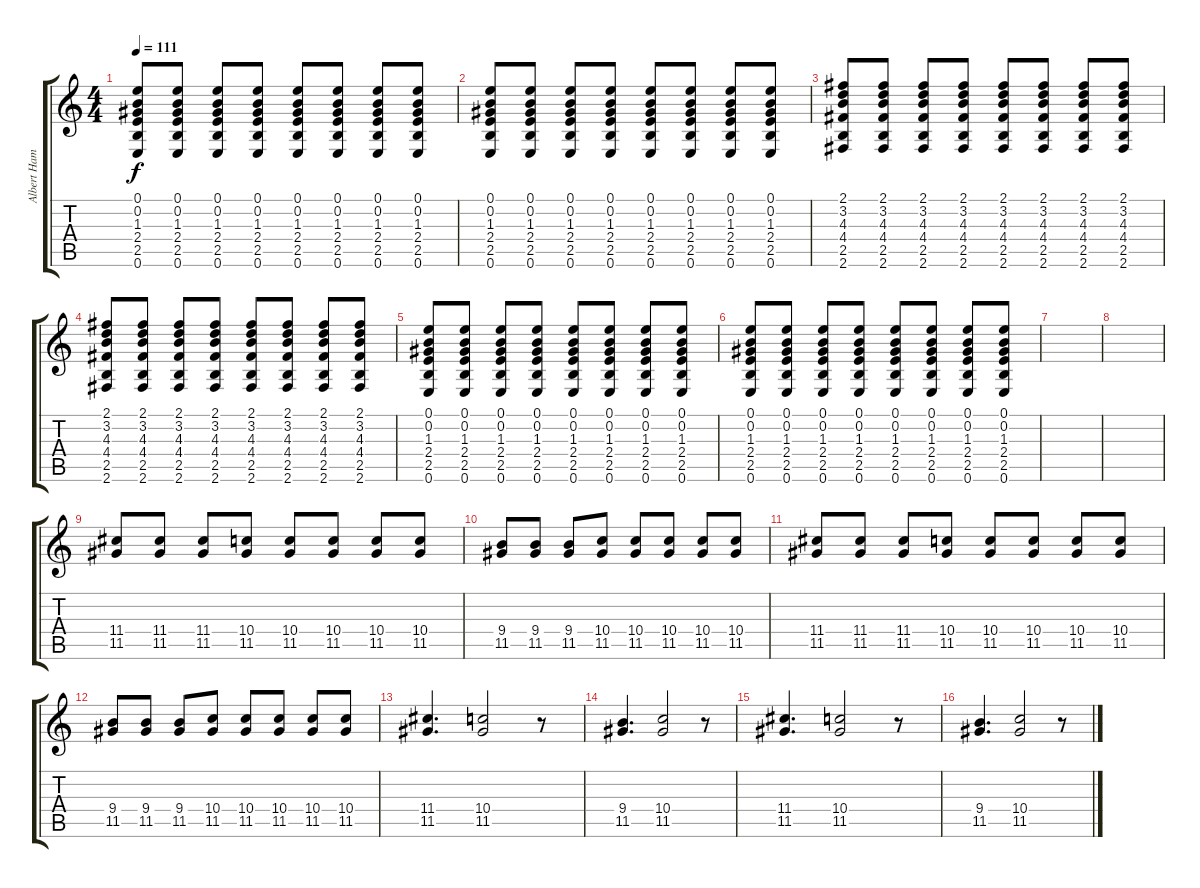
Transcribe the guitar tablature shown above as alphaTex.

\track ("Albert Hammond Jr." "Albert Ham") {instrument distortionguitar}
\staff {score tabs}
\tuning (E4 B3 G3 D3 A2 E2) {hide}
\ts (4 4)
\tempo 111
\clef g2
\ks c
(0.1 0.2 1.3 2.4 2.5 0.6).8{dy f} (0.1 0.2 1.3 2.4 2.5 0.6).8 (0.1 0.2 1.3 2.4 2.5 0.6).8 (0.1 0.2 1.3 2.4 2.5 0.6).8 (0.1 0.2 1.3 2.4 2.5 0.6).8 (0.1 0.2 1.3 2.4 2.5 0.6).8 (0.1 0.2 1.3 2.4 2.5 0.6).8 (0.1 0.2 1.3 2.4 2.5 0.6).8 |
(0.1 0.2 1.3 2.4 2.5 0.6).8 (0.1 0.2 1.3 2.4 2.5 0.6).8 (0.1 0.2 1.3 2.4 2.5 0.6).8 (0.1 0.2 1.3 2.4 2.5 0.6).8 (0.1 0.2 1.3 2.4 2.5 0.6).8 (0.1 0.2 1.3 2.4 2.5 0.6).8 (0.1 0.2 1.3 2.4 2.5 0.6).8 (0.1 0.2 1.3 2.4 2.5 0.6).8 |
(2.1 3.2 4.3 4.4 2.5 2.6).8 (2.1 3.2 4.3 4.4 2.5 2.6).8 (2.1 3.2 4.3 4.4 2.5 2.6).8 (2.1 3.2 4.3 4.4 2.5 2.6).8 (2.1 3.2 4.3 4.4 2.5 2.6).8 (2.1 3.2 4.3 4.4 2.5 2.6).8 (2.1 3.2 4.3 4.4 2.5 2.6).8 (2.1 3.2 4.3 4.4 2.5 2.6).8 |
(2.1 3.2 4.3 4.4 2.5 2.6).8 (2.1 3.2 4.3 4.4 2.5 2.6).8 (2.1 3.2 4.3 4.4 2.5 2.6).8 (2.1 3.2 4.3 4.4 2.5 2.6).8 (2.1 3.2 4.3 4.4 2.5 2.6).8 (2.1 3.2 4.3 4.4 2.5 2.6).8 (2.1 3.2 4.3 4.4 2.5 2.6).8 (2.1 3.2 4.3 4.4 2.5 2.6).8 |
(0.1 0.2 1.3 2.4 2.5 0.6).8 (0.1 0.2 1.3 2.4 2.5 0.6).8 (0.1 0.2 1.3 2.4 2.5 0.6).8 (0.1 0.2 1.3 2.4 2.5 0.6).8 (0.1 0.2 1.3 2.4 2.5 0.6).8 (0.1 0.2 1.3 2.4 2.5 0.6).8 (0.1 0.2 1.3 2.4 2.5 0.6).8 (0.1 0.2 1.3 2.4 2.5 0.6).8 |
(0.1 0.2 1.3 2.4 2.5 0.6).8 (0.1 0.2 1.3 2.4 2.5 0.6).8 (0.1 0.2 1.3 2.4 2.5 0.6).8 (0.1 0.2 1.3 2.4 2.5 0.6).8 (0.1 0.2 1.3 2.4 2.5 0.6).8 (0.1 0.2 1.3 2.4 2.5 0.6).8 (0.1 0.2 1.3 2.4 2.5 0.6).8 (0.1 0.2 1.3 2.4 2.5 0.6).8 |
|
|
(11.4 11.5).8 (11.4 11.5).8 (11.4 11.5).8 (10.4 11.5).8 (10.4 11.5).8 (10.4 11.5).8 (10.4 11.5).8 (10.4 11.5).8 |
(9.4 11.5).8 (9.4 11.5).8 (9.4 11.5).8 (10.4 11.5).8 (10.4 11.5).8 (10.4 11.5).8 (10.4 11.5).8 (10.4 11.5).8 |
(11.4 11.5).8 (11.4 11.5).8 (11.4 11.5).8 (10.4 11.5).8 (10.4 11.5).8 (10.4 11.5).8 (10.4 11.5).8 (10.4 11.5).8 |
(9.4 11.5).8 (9.4 11.5).8 (9.4 11.5).8 (10.4 11.5).8 (10.4 11.5).8 (10.4 11.5).8 (10.4 11.5).8 (10.4 11.5).8 |
(11.4 11.5).4{d} (10.4 11.5).2 r.8 |
(9.4 11.5).4{d} (10.4 11.5).2 r.8 |
(11.4 11.5).4{d} (10.4 11.5).2 r.8 |
(9.4 11.5).4{d} (10.4 11.5).2 r.8
